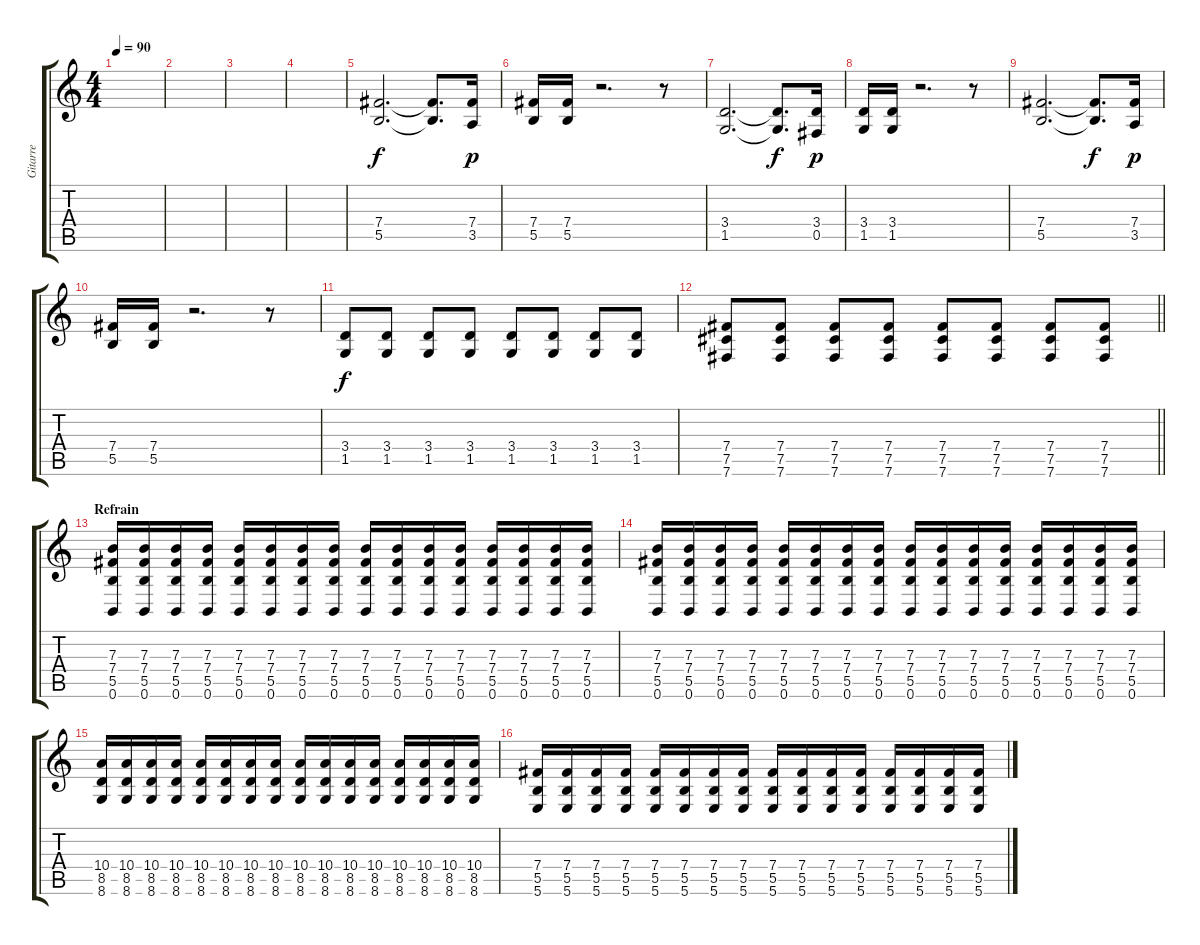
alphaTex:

\track ("Gitarre" "Gitarre") {instrument distortionguitar}
\staff {score tabs}
\tuning (Db4 Ab3 E3 B2 Gb2 B1) {hide}
\ts (4 4)
\tempo 90
\clef g2
\ks c
|
|
|
|
(7.4 5.5).2{d} (7.4{t} 5.5{t}).8{d dy f} (7.4 3.5).16{dy p} |
(7.4 5.5).16 (7.4 5.5).16 r.2{d} r.8 |
(3.4 1.5).2{d} (3.4{t} 1.5{t}).8{d dy f} (3.4 0.5).16{dy p} |
(3.4 1.5).16 (3.4 1.5).16 r.2{d} r.8 |
(7.4 5.5).2{d} (7.4{t} 5.5{t}).8{d dy f} (7.4 3.5).16{dy p} |
(7.4 5.5).16 (7.4 5.5).16 r.2{d} r.8 |
(3.4 1.5).8{dy f} (3.4 1.5).8 (3.4 1.5).8 (3.4 1.5).8 (3.4 1.5).8 (3.4 1.5).8 (3.4 1.5).8 (3.4 1.5).8 |
\barLineRight lightlight
(7.4 7.5 7.6).8 (7.4 7.5 7.6).8 (7.4 7.5 7.6).8 (7.4 7.5 7.6).8 (7.4 7.5 7.6).8 (7.4 7.5 7.6).8 (7.4 7.5 7.6).8 (7.4 7.5 7.6).8 |
\section ("" "Refrain")
(7.3 7.4 5.5 0.6).16 (7.3 7.4 5.5 0.6).16 (7.3 7.4 5.5 0.6).16 (7.3 7.4 5.5 0.6).16 (7.3 7.4 5.5 0.6).16 (7.3 7.4 5.5 0.6).16 (7.3 7.4 5.5 0.6).16 (7.3 7.4 5.5 0.6).16 (7.3 7.4 5.5 0.6).16 (7.3 7.4 5.5 0.6).16 (7.3 7.4 5.5 0.6).16 (7.3 7.4 5.5 0.6).16 (7.3 7.4 5.5 0.6).16 (7.3 7.4 5.5 0.6).16 (7.3 7.4 5.5 0.6).16 (7.3 7.4 5.5 0.6).16 |
(7.3 7.4 5.5 0.6).16 (7.3 7.4 5.5 0.6).16 (7.3 7.4 5.5 0.6).16 (7.3 7.4 5.5 0.6).16 (7.3 7.4 5.5 0.6).16 (7.3 7.4 5.5 0.6).16 (7.3 7.4 5.5 0.6).16 (7.3 7.4 5.5 0.6).16 (7.3 7.4 5.5 0.6).16 (7.3 7.4 5.5 0.6).16 (7.3 7.4 5.5 0.6).16 (7.3 7.4 5.5 0.6).16 (7.3 7.4 5.5 0.6).16 (7.3 7.4 5.5 0.6).16 (7.3 7.4 5.5 0.6).16 (7.3 7.4 5.5 0.6).16 |
(10.4 8.5 8.6).16 (10.4 8.5 8.6).16 (10.4 8.5 8.6).16 (10.4 8.5 8.6).16 (10.4 8.5 8.6).16 (10.4 8.5 8.6).16 (10.4 8.5 8.6).16 (10.4 8.5 8.6).16 (10.4 8.5 8.6).16 (10.4 8.5 8.6).16 (10.4 8.5 8.6).16 (10.4 8.5 8.6).16 (10.4 8.5 8.6).16 (10.4 8.5 8.6).16 (10.4 8.5 8.6).16 (10.4 8.5 8.6).16 |
(7.4 5.5 5.6).16 (7.4 5.5 5.6).16 (7.4 5.5 5.6).16 (7.4 5.5 5.6).16 (7.4 5.5 5.6).16 (7.4 5.5 5.6).16 (7.4 5.5 5.6).16 (7.4 5.5 5.6).16 (7.4 5.5 5.6).16 (7.4 5.5 5.6).16 (7.4 5.5 5.6).16 (7.4 5.5 5.6).16 (7.4 5.5 5.6).16 (7.4 5.5 5.6).16 (7.4 5.5 5.6).16 (7.4 5.5 5.6).16
